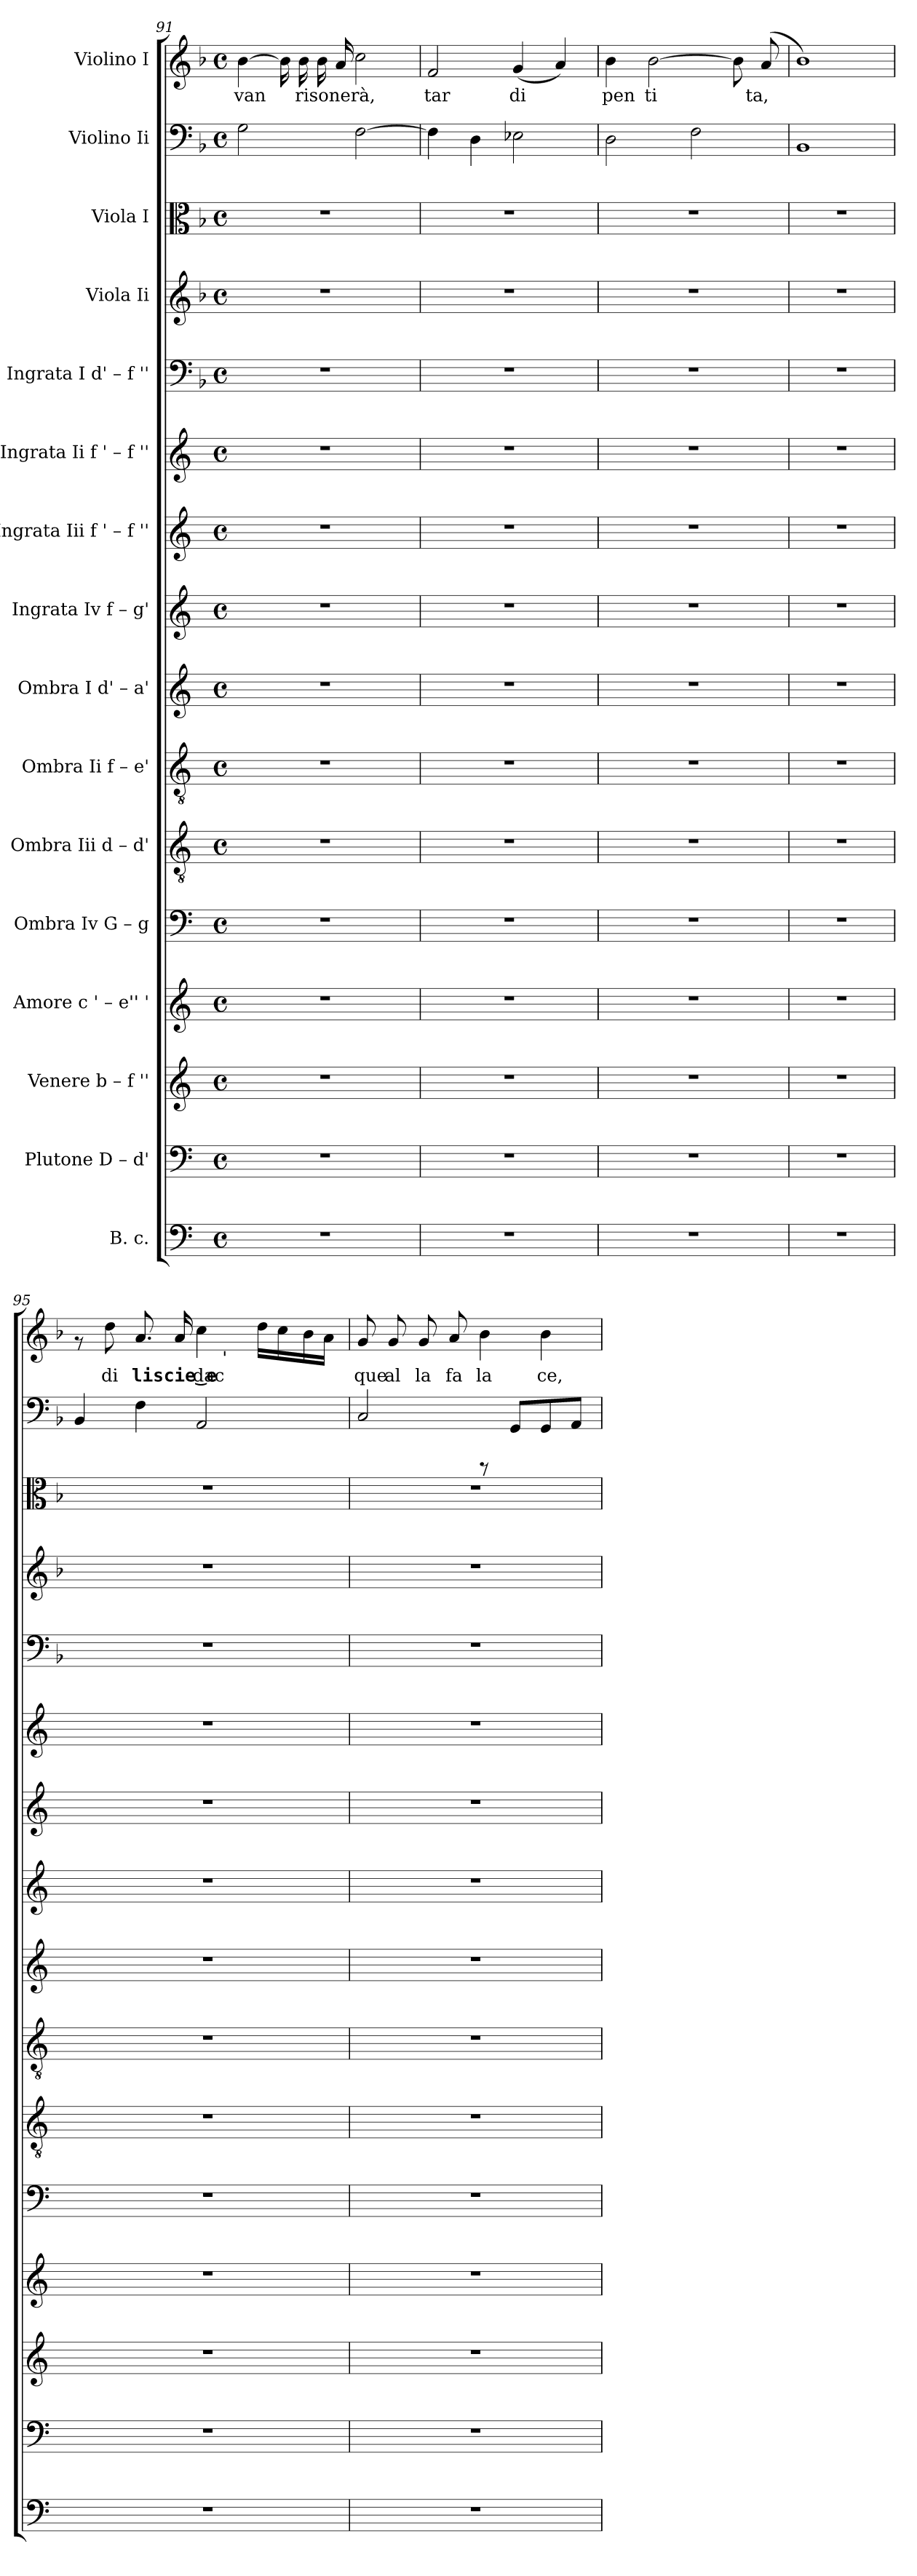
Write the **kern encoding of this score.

**kern	**kern	**kern	**kern	**kern	**kern	**kern	**kern	**kern	**kern	**kern	**kern	**kern	**kern	**kern	**kern	**text
*part16	*part15	*part14	*part13	*part12	*part11	*part10	*part9	*part8	*part7	*part6	*part5	*part4	*part3	*part2	*part1	*part1
*staff16	*staff15	*staff14	*staff13	*staff12	*staff11	*staff10	*staff9	*staff8	*staff7	*staff6	*staff5	*staff4	*staff3	*staff2	*staff1	*staff1
*I"B. c.	*I"Plutone  D – d'	*I"Venere  b – f ''	*I"Amore  c ' – e''  '	*I"Ombra Iv  G – g	*I"Ombra Iii  d – d'	*I"Ombra Ii  f – e'	*I"Ombra I  d' – a'	*I"Ingrata Iv  f – g'	*I"Ingrata Iii  f ' – f ''	*I"Ingrata Ii  f ' – f ''	*I"Ingrata I  d' – f ''	*I"Viola Ii	*I"Viola I	*I"Violino Ii	*I"Violino I	*
*clefF4	*clefF4	*clefG2	*clefG2	*clefF4	*clefGv2	*clefGv2	*clefG2	*clefG2	*clefG2	*clefG2	*clefF4	*clefG2	*clefC3	*clefF4	*clefG2	*
*k[]	*k[]	*k[]	*k[]	*k[]	*k[]	*k[]	*k[]	*k[]	*k[]	*k[]	*k[b-]	*k[b-]	*k[b-]	*k[b-]	*k[b-]	*
*C:	*C:	*C:	*C:	*C:	*C:	*C:	*C:	*C:	*C:	*C:	*F:	*F:	*F:	*F:	*F:	*
*M4/4	*M4/4	*M4/4	*M4/4	*M4/4	*M4/4	*M4/4	*M4/4	*M4/4	*M4/4	*M4/4	*M4/4	*M4/4	*M4/4	*M4/4	*M4/4	*
*met(c)	*met(c)	*met(c)	*met(c)	*met(c)	*met(c)	*met(c)	*met(c)	*met(c)	*met(c)	*met(c)	*met(c)	*met(c)	*met(c)	*met(c)	*met(c)	*
=91	=91	=91	=91	=91	=91	=91	=91	=91	=91	=91	=91	=91	=91	=91	=91	=91
!	!	!	!	!	!	!	!	!	!	!	!	!	!	!	!	!LO:LY:b:cj
1r	1r	1r	1r	1r	1r	1r	1r	1r	1r	1r	1r	1r	1r	2G\	[>4b-\	van
!	!	!	!	!	!	!	!	!	!	!	!	!	!	!	!	!LO:LY:b:cj
.	.	.	.	.	.	.	.	.	.	.	.	.	.	.	16b-\]	.
!	!	!	!	!	!	!	!	!	!	!	!	!	!	!	!	!LO:LY:b:cj
.	.	.	.	.	.	.	.	.	.	.	.	.	.	.	16b-\	risonerà,
!	!	!	!	!	!	!	!	!	!	!	!	!	!	!	!	!LO:LY:b:cj
.	.	.	.	.	.	.	.	.	.	.	.	.	.	.	16b-\	.
!	!	!	!	!	!	!	!	!	!	!	!	!	!	!	!	!LO:LY:b:cj
.	.	.	.	.	.	.	.	.	.	.	.	.	.	.	16a/	.
!	!	!	!	!	!	!	!	!	!	!	!	!	!	!	!	!LO:LY:b:cj
.	.	.	.	.	.	.	.	.	.	.	.	.	.	[<2F\	2cc\	.
!!LO:PB:g=z
=92	=92	=92	=92	=92	=92	=92	=92	=92	=92	=92	=92	=92	=92	=92	=92	=92
!	!	!	!	!	!	!	!	!	!	!	!	!	!	!	!	!LO:LY:b:cj
1r	1r	1r	1r	1r	1r	1r	1r	1r	1r	1r	1r	1r	1r	4F\]	2f/	tar
.	.	.	.	.	.	.	.	.	.	.	.	.	.	4D\	.	.
!	!	!	!	!	!	!	!	!	!	!	!	!	!	!	!	!LO:LY:b:cj
.	.	.	.	.	.	.	.	.	.	.	.	.	.	2E-X\	(<4g/	di
!	!	!	!	!	!	!	!	!	!	!	!	!	!	!	!	!LO:LY:b:cj
.	.	.	.	.	.	.	.	.	.	.	.	.	.	.	4a/)	.
=93	=93	=93	=93	=93	=93	=93	=93	=93	=93	=93	=93	=93	=93	=93	=93	=93
!	!	!	!	!	!	!	!	!	!	!	!	!	!	!	!	!LO:LY:b:cj
1r	1r	1r	1r	1r	1r	1r	1r	1r	1r	1r	1r	1r	1r	2D\	4b-\	pen
!	!	!	!	!	!	!	!	!	!	!	!	!	!	!	!	!LO:LY:b:cj
.	.	.	.	.	.	.	.	.	.	.	.	.	.	.	[>2b-\	ti
.	.	.	.	.	.	.	.	.	.	.	.	.	.	2F\	.	.
!	!	!	!	!	!	!	!	!	!	!	!	!	!	!	!	!LO:LY:b:cj
.	.	.	.	.	.	.	.	.	.	.	.	.	.	.	8b-\]	.
!	!	!	!	!	!	!	!	!	!	!	!	!	!	!	!	!LO:LY:b:cj
.	.	.	.	.	.	.	.	.	.	.	.	.	.	.	(>8a/	ta,
=94	=94	=94	=94	=94	=94	=94	=94	=94	=94	=94	=94	=94	=94	=94	=94	=94
!	!	!	!	!	!	!	!	!	!	!	!	!	!	!	!	!LO:LY:b:cj
1r	1r	1r	1r	1r	1r	1r	1r	1r	1r	1r	1r	1r	1r	1BB-	1b-)	.
=95	=95	=95	=95	=95	=95	=95	=95	=95	=95	=95	=95	=95	=95	=95	=95	=95
*	*	*	*	*	*	*	*	*	*	*	*	*	*	*	*^	*
1r	1r	1r	1r	1r	1r	1r	1r	1r	1r	1r	1r	1r	1r	4BB-/	8rf	2ryy	.
!	!	!	!	!	!	!	!	!	!	!	!	!	!	!	!	!	!LO:LY:b:cj
.	.	.	.	.	.	.	.	.	.	.	.	.	.	.	8dd\	.	di
!	!	!	!	!	!	!	!	!	!	!	!	!	!	!	!	!	!LO:LY:b:cj
.	.	.	.	.	.	.	.	.	.	.	.	.	.	4F\	8.a/	.	liscie‿e
!	!	!	!	!	!	!	!	!	!	!	!	!	!	!	!	!	!LO:LY:b:cj
.	.	.	.	.	.	.	.	.	.	.	.	.	.	.	16a/	.	.
!	!	!	!	!	!	!	!	!	!	!	!	!	!	!	!	!	!LO:LY:b:cj
.	.	.	.	.	.	.	.	.	.	.	.	.	.	2AA/	4cc\	16.ryy	dac
!	!	!	!	!	!	!	!	!	!	!	!	!	!	!	!	!LO:TX:b:t='	!
.	.	.	.	.	.	.	.	.	.	.	.	.	.	.	.	4ryy	.
!	!	!	!	!	!	!	!	!	!	!	!	!	!	!	!	!	!LO:LY:b:cj
.	.	.	.	.	.	.	.	.	.	.	.	.	.	.	16dd\L	.	.
!	!	!	!	!	!	!	!	!	!	!	!	!	!	!	!	!	!LO:LY:b:cj
.	.	.	.	.	.	.	.	.	.	.	.	.	.	.	16cc\	.	.
.	.	.	.	.	.	.	.	.	.	.	.	.	.	.	.	8ryy	.
!	!	!	!	!	!	!	!	!	!	!	!	!	!	!	!	!	!LO:LY:b:cj
.	.	.	.	.	.	.	.	.	.	.	.	.	.	.	16b-\	.	.
!	!	!	!	!	!	!	!	!	!	!	!	!	!	!	!	!	!LO:LY:b:cj
.	.	.	.	.	.	.	.	.	.	.	.	.	.	.	16a\J	.	.
.	.	.	.	.	.	.	.	.	.	.	.	.	.	.	.	32ryy	.
=96	=96	=96	=96	=96	=96	=96	=96	=96	=96	=96	=96	=96	=96	=96	=96	=96	=96
!	!	!	!	!	!	!	!	!	!	!	!	!	!	!	!	!	!LO:LY:b:cj
*	*	*	*	*	*	*	*	*	*	*	*	*	*	*	*v	*v	*
1r	1r	1r	1r	1r	1r	1r	1r	1r	1r	1r	1r	1r	1r	2C/	8g/	que
!	!	!	!	!	!	!	!	!	!	!	!	!	!	!	!	!LO:LY:b:cj
.	.	.	.	.	.	.	.	.	.	.	.	.	.	.	8g/	al
!	!	!	!	!	!	!	!	!	!	!	!	!	!	!	!	!LO:LY:b:cj
.	.	.	.	.	.	.	.	.	.	.	.	.	.	.	8g/	la
!	!	!	!	!	!	!	!	!	!	!	!	!	!	!	!	!LO:LY:b:cj
.	.	.	.	.	.	.	.	.	.	.	.	.	.	.	8a/	fa
!	!	!	!	!	!	!	!	!	!	!	!	!	!	!	!	!LO:LY:b:cj
.	.	.	.	.	.	.	.	.	.	.	.	.	.	8rCCC	4b-\	la
.	.	.	.	.	.	.	.	.	.	.	.	.	.	8GG/L	.	.
!	!	!	!	!	!	!	!	!	!	!	!	!	!	!	!	!LO:LY:b:cj
.	.	.	.	.	.	.	.	.	.	.	.	.	.	8GG/	4b-\	ce,
.	.	.	.	.	.	.	.	.	.	.	.	.	.	8AA/J	.	.
=	=	=	=	=	=	=	=	=	=	=	=	=	=	=	=	=
*-	*-	*-	*-	*-	*-	*-	*-	*-	*-	*-	*-	*-	*-	*-	*-	*-
